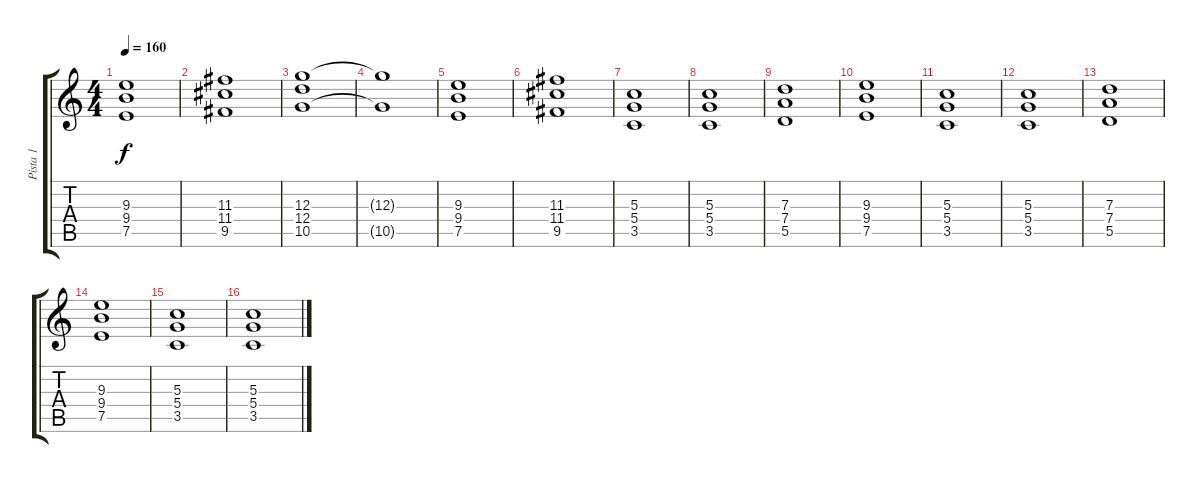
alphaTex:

\track ("Pista 1" "Pista 1") {instrument overdrivenguitar}
\staff {score tabs}
\tuning (E4 B3 G3 D3 A2 E2) {hide}
\ts (4 4)
\tempo 160
\clef g2
\ks c
(9.3 9.4 7.5).1{dy f} |
(11.3 11.4 9.5).1 |
(12.3 12.4 10.5).1 |
(12.3{t} 10.5{t}).1 |
(9.3 9.4 7.5).1 |
(11.3 11.4 9.5).1 |
(5.3 5.4 3.5).1 |
(5.3 5.4 3.5).1 |
(7.3 7.4 5.5).1 |
(9.3 9.4 7.5).1 |
(5.3 5.4 3.5).1 |
(5.3 5.4 3.5).1 |
(7.3 7.4 5.5).1 |
(9.3 9.4 7.5).1 |
(5.3 5.4 3.5).1 |
(5.3 5.4 3.5).1
